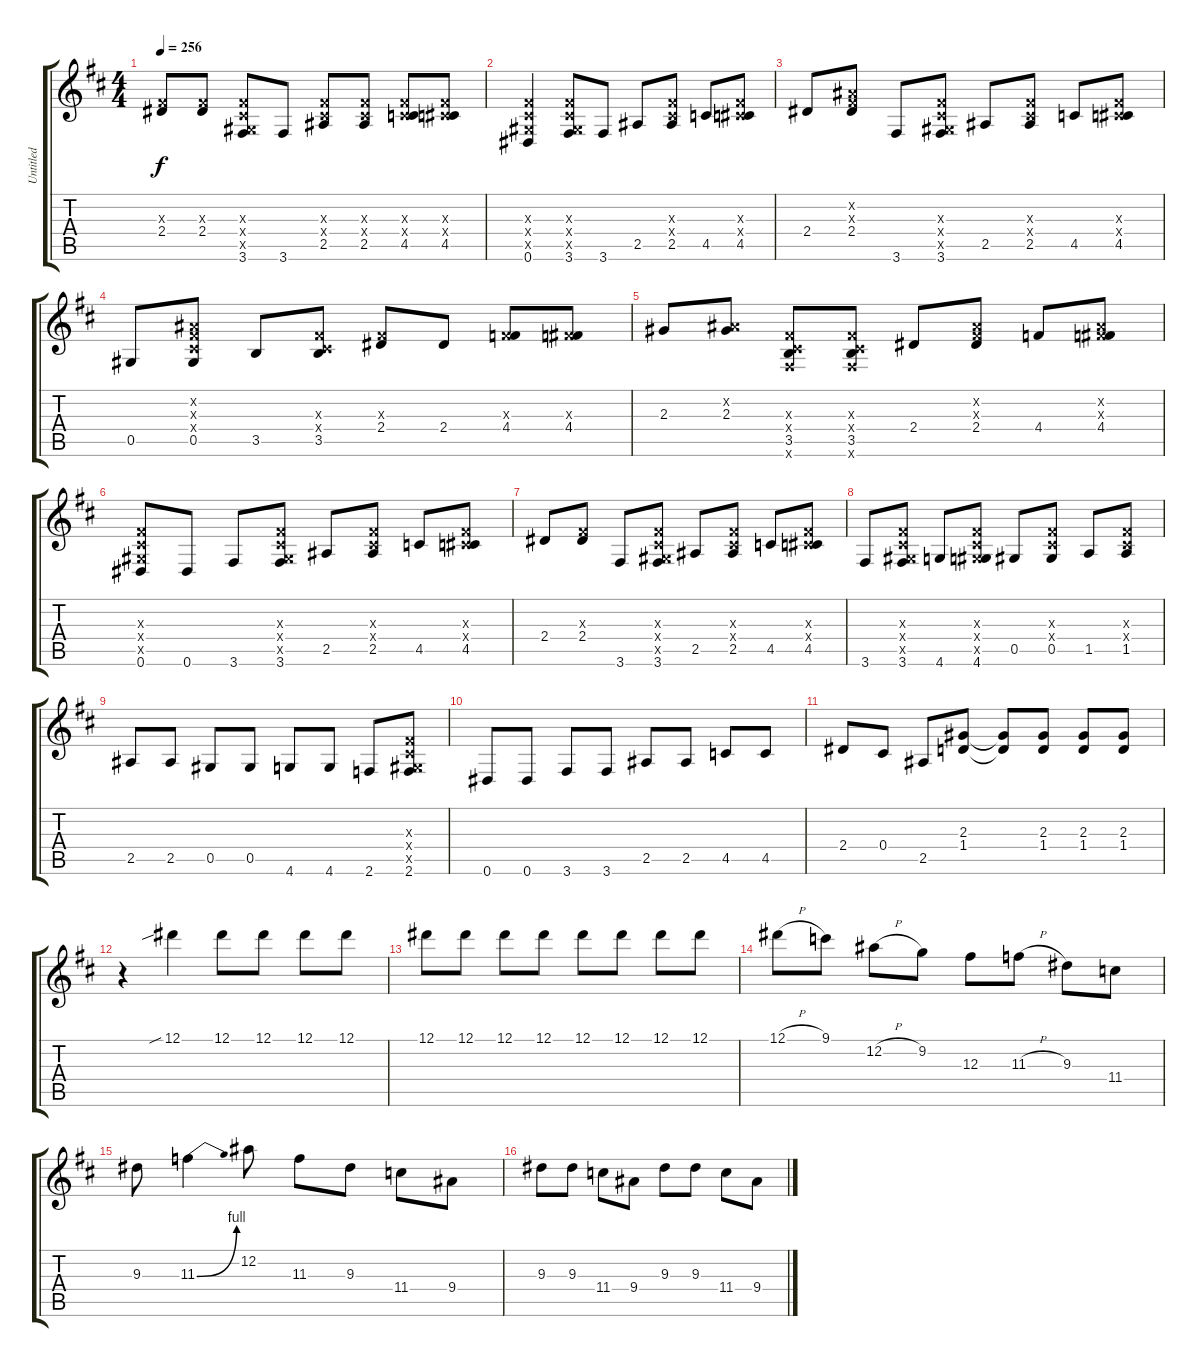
\track ("Untitled" "Untitled") {instrument distortionguitar}
\staff {score tabs}
\tuning (Eb4 Bb3 Gb3 Db3 Ab2 Eb2) {hide}
\ts (4 4)
\tempo 256
\clef g2
\ks d
(0.3{x} 2.4).8{dy f} (0.3{x} 2.4).8 (0.3{x} 0.4{x} 0.5{x} 3.6).8 3.6.8 (0.3{x} 0.4{x} 2.5).8 (0.3{x} 0.4{x} 2.5).8 (0.3{x} 0.4{x} 4.5).8 (0.3{x} 0.4{x} 4.5).8 |
(0.3{x} 0.4{x} 0.5{x} 0.6).4 (0.3{x} 0.4{x} 0.5{x} 3.6).8 3.6.8 2.5.8 (0.3{x} 0.4{x} 2.5).8 4.5.8 (0.3{x} 0.4{x} 4.5).8 |
2.4.8 (0.2{x} 0.3{x} 2.4).8 3.6.8 (0.3{x} 0.4{x} 0.5{x} 3.6).8 2.5.8 (0.3{x} 0.4{x} 2.5).8 4.5.8 (0.3{x} 0.4{x} 4.5).8 |
0.5.8 (0.2{x} 0.3{x} 0.4{x} 0.5).8 3.5.8 (0.3{x} 0.4{x} 3.5).8 (0.3{x} 2.4).8 2.4.8 (0.3{x} 4.4).8 (0.3{x} 4.4).8 |
2.3.8 (0.2{x} 2.3).8 (0.3{x} 0.4{x} 3.5 3.6{x}).8 (0.3{x} 0.4{x} 3.5 3.6{x}).8 2.4.8 (0.2{x} 0.3{x} 2.4).8 4.4.8 (0.2{x} 0.3{x} 4.4).8 |
(0.3{x} 0.4{x} 0.5{x} 0.6).8 0.6.8 3.6.8 (0.3{x} 0.4{x} 0.5{x} 3.6).8 2.5.8 (0.3{x} 0.4{x} 2.5).8 4.5.8 (0.3{x} 0.4{x} 4.5).8 |
2.4.8 (0.3{x} 2.4).8 3.6.8 (0.3{x} 0.4{x} 0.5{x} 3.6).8 2.5.8 (0.3{x} 0.4{x} 2.5).8 4.5.8 (0.3{x} 0.4{x} 4.5).8 |
3.6.8 (0.3{x} 0.4{x} 0.5{x} 3.6).8 4.6.8 (0.3{x} 0.4{x} 0.5{x} 4.6).8 0.5.8 (0.3{x} 0.4{x} 0.5).8 1.5.8 (0.3{x} 0.4{x} 1.5).8 |
2.5.8 2.5.8 0.5.8 0.5.8 4.6.8 4.6.8 2.6.8 (0.3{x} 0.4{x} 0.5{x} 2.6).8 |
0.6.8 0.6.8 3.6.8 3.6.8 2.5.8 2.5.8 4.5.8 4.5.8 |
2.4.8 0.4.8 2.5.8 (2.3 1.4).8 (2.3{t} 1.4{t}).8 (2.3 1.4).8 (2.3 1.4).8 (2.3 1.4).8 |
r.4 12.1{sib}.4 12.1.8 12.1.8 12.1.8 12.1.8 |
12.1.8 12.1.8 12.1.8 12.1.8 12.1.8 12.1.8 12.1.8 12.1.8 |
12.1{h}.8 9.1.8 12.2{h}.8 9.2.8 12.3.8 11.3{h}.8 9.3.8 11.4.8 |
9.3.8 11.3{be (bend 0 0 60 4)}.4 12.2.8 11.3.8 9.3.8 11.4.8 9.4.8 |
9.3.8 9.3.8 11.4.8 9.4.8 9.3.8 9.3.8 11.4.8 9.4.8
